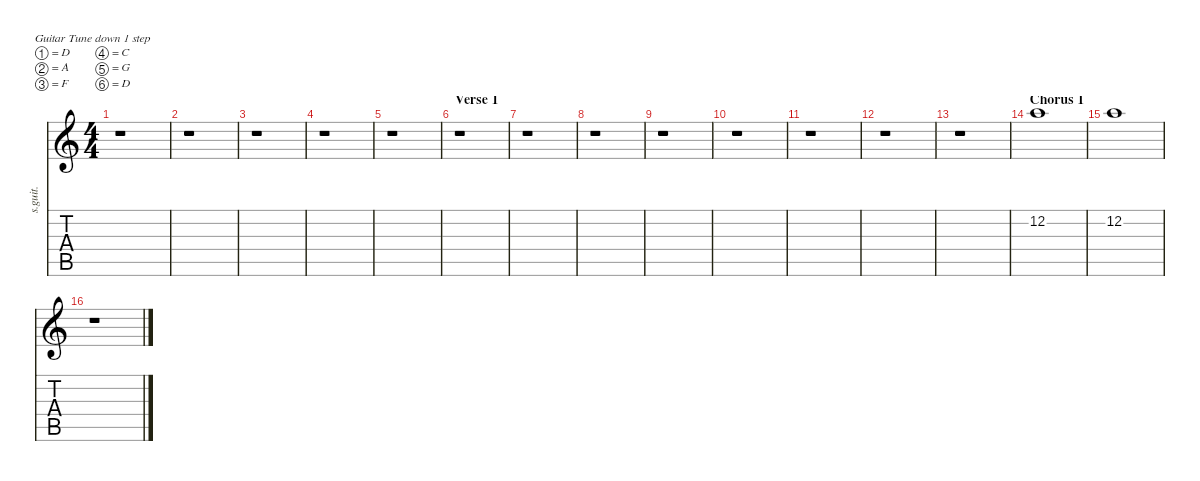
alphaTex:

\defaultSystemsLayout 4
\hideDynamics
\bracketExtendMode nobrackets
\track ("Extra 1" "s.guit.") {instrument distortionguitar}
\staff {score tabs}
\tuning (D4 A3 F3 C3 G2 D2)
\ts (4 4)
\tempo (88 hide)
\clef g2
\ks c
r.1{dy f} |
\tempo (89 hide)
r.1 |
\tempo (91 hide)
r.1 |
\tempo (88 hide)
r.1 |
\tempo (90 hide)
r.1 |
\section ("" "Verse 1")
\tempo (88 hide)
r.1 |
\tempo (89 hide)
r.1 |
\tempo (90 hide)
r.1 |
\tempo (89 hide)
r.1 |
\tempo (90 hide)
r.1 |
\tempo (89 hide)
r.1 |
\tempo (88 hide)
r.1 |
\tempo (90 hide)
r.1 |
\section ("" "Chorus 1")
\tempo (89 hide)
12.2.1{lyrics (0 "") lyrics (1 "") lyrics (2 "") lyrics (3 "") lyrics (4 "")} |
\tempo (90 hide)
12.2.1{lyrics (0 "") lyrics (1 "") lyrics (2 "") lyrics (3 "") lyrics (4 "")} |
\tempo (89 hide)
r.1
